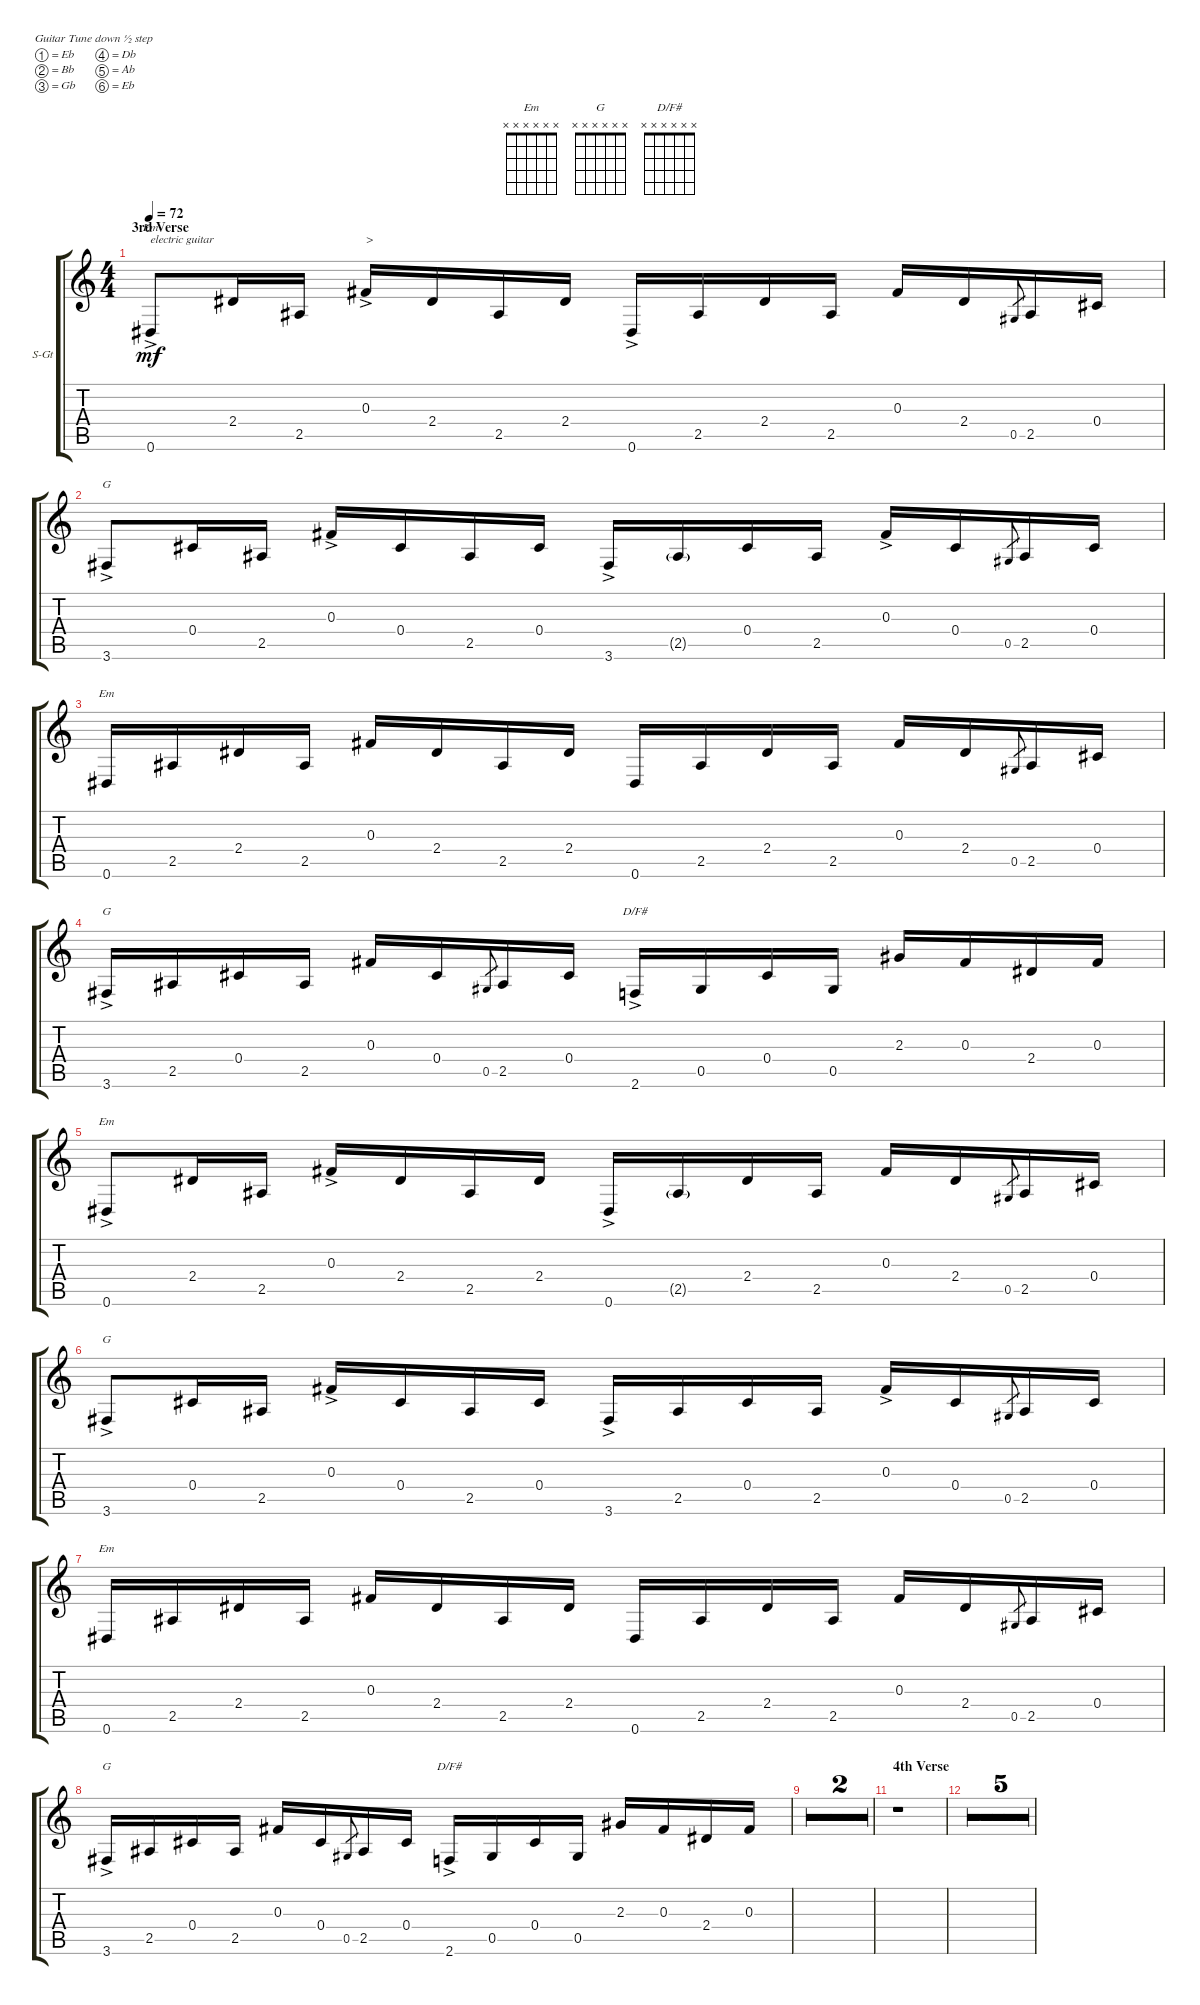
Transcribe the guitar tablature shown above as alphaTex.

\bracketExtendMode groupsimilarinstruments
\firstSystemTrackNameOrientation horizontal
\otherSystemsTrackNameOrientation horizontal
\track ("Guitar 3 (Slash)" "S-Gt") {multiBarRest instrument acousticguitarsteel}
\staff {score tabs}
\tuning (Eb4 Bb3 Gb3 Db3 Ab2 Eb2)
\chord ("Em" x x x x x x)
\chord ("G" x x x x x x)
\chord ("D/F#" x x x x x x)
\ts (4 4)
\section ("" "3rd Verse")
\tempo 72
\clef g2
\ks c
0.6{ac}.8{ch "Em" txt "electric guitar" dy mf} 2.4.16 2.5.16 0.3{ac}.16{txt ">"} 2.4.16 2.5.16 2.4.16 0.6{ac}.16 2.5.16 2.4.16 2.5.16 0.3.16 2.4.16 0.5.8{gr} 2.5.16 0.4.16 |
3.6{ac}.8{ch "G"} 0.4.16 2.5.16 0.3{ac}.16 0.4.16 2.5.16 0.4.16 3.6{ac}.16 2.5{g}.16 0.4.16 2.5.16 0.3{ac}.16 0.4.16 0.5.8{gr} 2.5.16 0.4.16 |
0.6.16{ch "Em"} 2.5.16 2.4.16 2.5.16 0.3.16 2.4.16 2.5.16 2.4.16 0.6.16 2.5.16 2.4.16 2.5.16 0.3.16 2.4.16 0.5.8{gr} 2.5.16 0.4.16 |
3.6{ac}.16{ch "G"} 2.5.16 0.4.16 2.5.16 0.3.16 0.4.16 0.5.8{gr} 2.5.16 0.4.16 2.6{ac}.16{ch "D/F#"} 0.5.16 0.4.16 0.5.16 2.3.16 0.3.16 2.4.16 0.3.16 |
0.6{ac}.8{ch "Em"} 2.4.16 2.5.16 0.3{ac}.16 2.4.16 2.5.16 2.4.16 0.6{ac}.16 2.5{g}.16 2.4.16 2.5.16 0.3.16 2.4.16 0.5.8{gr} 2.5.16 0.4.16 |
3.6{ac}.8{ch "G"} 0.4.16 2.5.16 0.3{ac}.16 0.4.16 2.5.16 0.4.16 3.6{ac}.16 2.5.16 0.4.16 2.5.16 0.3{ac}.16 0.4.16 0.5.8{gr} 2.5.16 0.4.16 |
0.6.16{ch "Em"} 2.5.16 2.4.16 2.5.16 0.3.16 2.4.16 2.5.16 2.4.16 0.6.16 2.5.16 2.4.16 2.5.16 0.3.16 2.4.16 0.5.8{gr} 2.5.16 0.4.16 |
3.6{ac}.16{ch "G"} 2.5.16 0.4.16 2.5.16 0.3.16 0.4.16 0.5.8{gr} 2.5.16 0.4.16 2.6{ac}.16{ch "D/F#"} 0.5.16 0.4.16 0.5.16 2.3.16 0.3.16 2.4.16 0.3.16 |
r.1 |
r.1 |
\section ("" "4th Verse")
r.1 |
r.1 |
r.1 |
r.1 |
r.1 |
r.1
